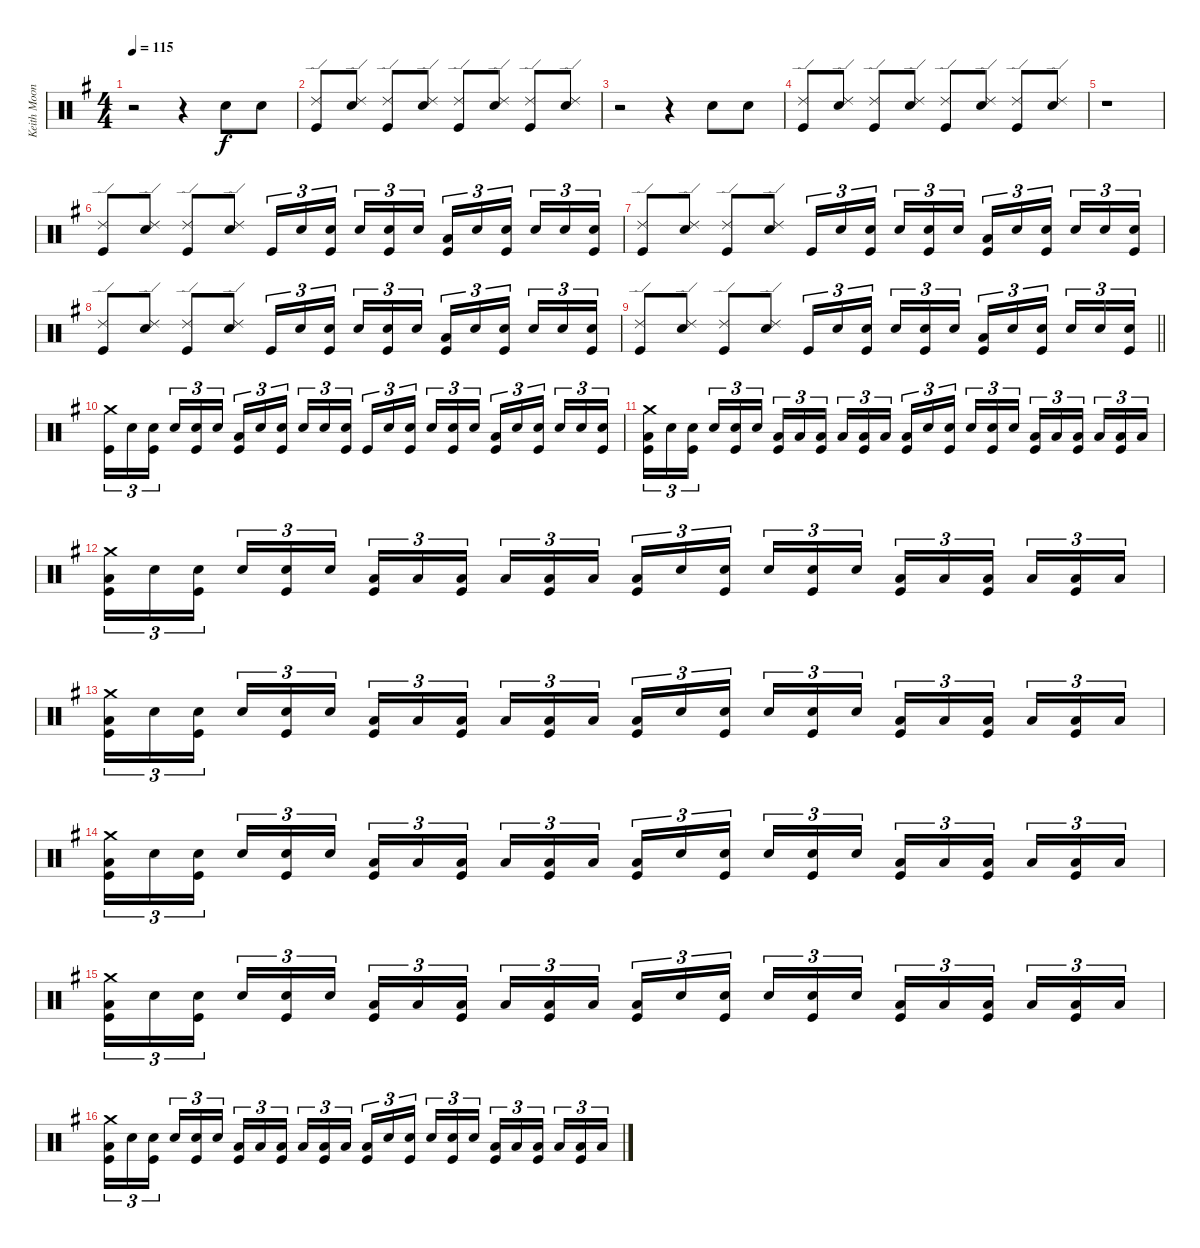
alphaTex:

\track ("Keith Moon" "Keith Moon") {instrument percussion}
\staff {score}
\articulation defaults
\ts (4 4)
\tempo 115
\clef neutral
\ks g
r.2{dy f} r.4 "Electric Snare (hit)".8 "Electric Snare (hit)".8 |
("Ride (edge) 2" "Kick (hit)").8 ("Ride (edge) 2" "Electric Snare (hit)").8 ("Ride (edge) 2" "Kick (hit)").8 ("Ride (edge) 2" "Electric Snare (hit)").8 ("Ride (edge) 2" "Kick (hit)").8 ("Ride (edge) 2" "Electric Snare (hit)").8 ("Ride (edge) 2" "Kick (hit)").8 ("Ride (edge) 2" "Electric Snare (hit)").8 |
r.2 r.4 "Electric Snare (hit)".8 "Electric Snare (hit)".8 |
("Ride (edge) 2" "Kick (hit)").8 ("Ride (edge) 2" "Electric Snare (hit)").8 ("Ride (edge) 2" "Kick (hit)").8 ("Ride (edge) 2" "Electric Snare (hit)").8 ("Ride (edge) 2" "Kick (hit)").8 ("Ride (edge) 2" "Electric Snare (hit)").8 ("Ride (edge) 2" "Kick (hit)").8 ("Ride (edge) 2" "Electric Snare (hit)").8 |
r.1 |
("Ride (edge) 2" "Kick (hit)").8 ("Ride (edge) 2" "Electric Snare (hit)").8 ("Ride (edge) 2" "Kick (hit)").8 ("Ride (edge) 2" "Electric Snare (hit)").8 "Kick (hit)".16{tu (3 2)} "Electric Snare (hit)".16{tu (3 2)} ("Electric Snare (hit)" "Kick (hit)").16{tu (3 2) beam splitsecondary} "Electric Snare (hit)".16{tu (3 2)} ("Electric Snare (hit)" "Kick (hit)").16{tu (3 2)} "Electric Snare (hit)".16{tu (3 2)} ("Low Floor Tom (hit)" "Kick (hit)").16{tu (3 2)} "Electric Snare (hit)".16{tu (3 2)} ("Electric Snare (hit)" "Kick (hit)").16{tu (3 2) beam splitsecondary} "Electric Snare (hit)".16{tu (3 2)} "Electric Snare (hit)".16{tu (3 2)} ("Electric Snare (hit)" "Kick (hit)").16{tu (3 2)} |
("Ride (edge) 2" "Kick (hit)").8 ("Ride (edge) 2" "Electric Snare (hit)").8 ("Ride (edge) 2" "Kick (hit)").8 ("Ride (edge) 2" "Electric Snare (hit)").8 "Kick (hit)".16{tu (3 2)} "Electric Snare (hit)".16{tu (3 2)} ("Electric Snare (hit)" "Kick (hit)").16{tu (3 2) beam splitsecondary} "Electric Snare (hit)".16{tu (3 2)} ("Electric Snare (hit)" "Kick (hit)").16{tu (3 2)} "Electric Snare (hit)".16{tu (3 2)} ("Low Floor Tom (hit)" "Kick (hit)").16{tu (3 2)} "Electric Snare (hit)".16{tu (3 2)} ("Electric Snare (hit)" "Kick (hit)").16{tu (3 2) beam splitsecondary} "Electric Snare (hit)".16{tu (3 2)} "Electric Snare (hit)".16{tu (3 2)} ("Electric Snare (hit)" "Kick (hit)").16{tu (3 2)} |
("Ride (edge) 2" "Kick (hit)").8 ("Ride (edge) 2" "Electric Snare (hit)").8 ("Ride (edge) 2" "Kick (hit)").8 ("Ride (edge) 2" "Electric Snare (hit)").8 "Kick (hit)".16{tu (3 2)} "Electric Snare (hit)".16{tu (3 2)} ("Electric Snare (hit)" "Kick (hit)").16{tu (3 2) beam splitsecondary} "Electric Snare (hit)".16{tu (3 2)} ("Electric Snare (hit)" "Kick (hit)").16{tu (3 2)} "Electric Snare (hit)".16{tu (3 2)} ("Low Floor Tom (hit)" "Kick (hit)").16{tu (3 2)} "Electric Snare (hit)".16{tu (3 2)} ("Electric Snare (hit)" "Kick (hit)").16{tu (3 2) beam splitsecondary} "Electric Snare (hit)".16{tu (3 2)} "Electric Snare (hit)".16{tu (3 2)} ("Electric Snare (hit)" "Kick (hit)").16{tu (3 2)} |
\barLineRight lightlight
("Ride (edge) 2" "Kick (hit)").8 ("Ride (edge) 2" "Electric Snare (hit)").8 ("Ride (edge) 2" "Kick (hit)").8 ("Ride (edge) 2" "Electric Snare (hit)").8 "Kick (hit)".16{tu (3 2)} "Electric Snare (hit)".16{tu (3 2)} ("Electric Snare (hit)" "Kick (hit)").16{tu (3 2) beam splitsecondary} "Electric Snare (hit)".16{tu (3 2)} ("Electric Snare (hit)" "Kick (hit)").16{tu (3 2)} "Electric Snare (hit)".16{tu (3 2)} ("Low Floor Tom (hit)" "Kick (hit)").16{tu (3 2)} "Electric Snare (hit)".16{tu (3 2)} ("Electric Snare (hit)" "Kick (hit)").16{tu (3 2) beam splitsecondary} "Electric Snare (hit)".16{tu (3 2)} "Electric Snare (hit)".16{tu (3 2)} ("Electric Snare (hit)" "Kick (hit)").16{tu (3 2)} |
("Crash medium (hit)" "Kick (hit)").16{tu (3 2)} "Electric Snare (hit)".16{tu (3 2)} ("Electric Snare (hit)" "Kick (hit)").16{tu (3 2) beam splitsecondary} "Electric Snare (hit)".16{tu (3 2)} ("Electric Snare (hit)" "Kick (hit)").16{tu (3 2)} "Electric Snare (hit)".16{tu (3 2)} ("Low Floor Tom (hit)" "Kick (hit)").16{tu (3 2)} "Electric Snare (hit)".16{tu (3 2)} ("Electric Snare (hit)" "Kick (hit)").16{tu (3 2) beam splitsecondary} "Electric Snare (hit)".16{tu (3 2)} "Electric Snare (hit)".16{tu (3 2)} ("Electric Snare (hit)" "Kick (hit)").16{tu (3 2)} "Kick (hit)".16{tu (3 2)} "Electric Snare (hit)".16{tu (3 2)} ("Electric Snare (hit)" "Kick (hit)").16{tu (3 2) beam splitsecondary} "Electric Snare (hit)".16{tu (3 2)} ("Electric Snare (hit)" "Kick (hit)").16{tu (3 2)} "Electric Snare (hit)".16{tu (3 2)} ("Low Floor Tom (hit)" "Kick (hit)").16{tu (3 2)} "Electric Snare (hit)".16{tu (3 2)} ("Electric Snare (hit)" "Kick (hit)").16{tu (3 2) beam splitsecondary} "Electric Snare (hit)".16{tu (3 2)} "Electric Snare (hit)".16{tu (3 2)} ("Electric Snare (hit)" "Kick (hit)").16{tu (3 2)} |
("Crash medium (hit)" "Low Floor Tom (hit)" "Kick (hit)").16{tu (3 2)} "Electric Snare (hit)".16{tu (3 2)} ("Electric Snare (hit)" "Kick (hit)").16{tu (3 2) beam splitsecondary} "Electric Snare (hit)".16{tu (3 2)} ("Electric Snare (hit)" "Kick (hit)").16{tu (3 2)} "Electric Snare (hit)".16{tu (3 2)} ("Low Floor Tom (hit)" "Kick (hit)").16{tu (3 2)} "Low Floor Tom (hit)".16{tu (3 2)} ("Low Floor Tom (hit)" "Kick (hit)").16{tu (3 2) beam splitsecondary} "Low Floor Tom (hit)".16{tu (3 2)} ("Low Floor Tom (hit)" "Kick (hit)").16{tu (3 2)} "Low Floor Tom (hit)".16{tu (3 2)} ("Low Floor Tom (hit)" "Kick (hit)").16{tu (3 2)} "Electric Snare (hit)".16{tu (3 2)} ("Electric Snare (hit)" "Kick (hit)").16{tu (3 2) beam splitsecondary} "Electric Snare (hit)".16{tu (3 2)} ("Electric Snare (hit)" "Kick (hit)").16{tu (3 2)} "Electric Snare (hit)".16{tu (3 2)} ("Low Floor Tom (hit)" "Kick (hit)").16{tu (3 2)} "Low Floor Tom (hit)".16{tu (3 2)} ("Low Floor Tom (hit)" "Kick (hit)").16{tu (3 2) beam splitsecondary} "Low Floor Tom (hit)".16{tu (3 2)} ("Low Floor Tom (hit)" "Kick (hit)").16{tu (3 2)} "Low Floor Tom (hit)".16{tu (3 2)} |
("Crash medium (hit)" "Low Floor Tom (hit)" "Kick (hit)").16{tu (3 2)} "Electric Snare (hit)".16{tu (3 2)} ("Electric Snare (hit)" "Kick (hit)").16{tu (3 2) beam splitsecondary} "Electric Snare (hit)".16{tu (3 2)} ("Electric Snare (hit)" "Kick (hit)").16{tu (3 2)} "Electric Snare (hit)".16{tu (3 2)} ("Low Floor Tom (hit)" "Kick (hit)").16{tu (3 2)} "Low Floor Tom (hit)".16{tu (3 2)} ("Low Floor Tom (hit)" "Kick (hit)").16{tu (3 2) beam splitsecondary} "Low Floor Tom (hit)".16{tu (3 2)} ("Low Floor Tom (hit)" "Kick (hit)").16{tu (3 2)} "Low Floor Tom (hit)".16{tu (3 2)} ("Low Floor Tom (hit)" "Kick (hit)").16{tu (3 2)} "Electric Snare (hit)".16{tu (3 2)} ("Electric Snare (hit)" "Kick (hit)").16{tu (3 2) beam splitsecondary} "Electric Snare (hit)".16{tu (3 2)} ("Electric Snare (hit)" "Kick (hit)").16{tu (3 2)} "Electric Snare (hit)".16{tu (3 2)} ("Low Floor Tom (hit)" "Kick (hit)").16{tu (3 2)} "Low Floor Tom (hit)".16{tu (3 2)} ("Low Floor Tom (hit)" "Kick (hit)").16{tu (3 2) beam splitsecondary} "Low Floor Tom (hit)".16{tu (3 2)} ("Low Floor Tom (hit)" "Kick (hit)").16{tu (3 2)} "Low Floor Tom (hit)".16{tu (3 2)} |
("Crash medium (hit)" "Low Floor Tom (hit)" "Kick (hit)").16{tu (3 2)} "Electric Snare (hit)".16{tu (3 2)} ("Electric Snare (hit)" "Kick (hit)").16{tu (3 2) beam splitsecondary} "Electric Snare (hit)".16{tu (3 2)} ("Electric Snare (hit)" "Kick (hit)").16{tu (3 2)} "Electric Snare (hit)".16{tu (3 2)} ("Low Floor Tom (hit)" "Kick (hit)").16{tu (3 2)} "Low Floor Tom (hit)".16{tu (3 2)} ("Low Floor Tom (hit)" "Kick (hit)").16{tu (3 2) beam splitsecondary} "Low Floor Tom (hit)".16{tu (3 2)} ("Low Floor Tom (hit)" "Kick (hit)").16{tu (3 2)} "Low Floor Tom (hit)".16{tu (3 2)} ("Low Floor Tom (hit)" "Kick (hit)").16{tu (3 2)} "Electric Snare (hit)".16{tu (3 2)} ("Electric Snare (hit)" "Kick (hit)").16{tu (3 2) beam splitsecondary} "Electric Snare (hit)".16{tu (3 2)} ("Electric Snare (hit)" "Kick (hit)").16{tu (3 2)} "Electric Snare (hit)".16{tu (3 2)} ("Low Floor Tom (hit)" "Kick (hit)").16{tu (3 2)} "Low Floor Tom (hit)".16{tu (3 2)} ("Low Floor Tom (hit)" "Kick (hit)").16{tu (3 2) beam splitsecondary} "Low Floor Tom (hit)".16{tu (3 2)} ("Low Floor Tom (hit)" "Kick (hit)").16{tu (3 2)} "Low Floor Tom (hit)".16{tu (3 2)} |
("Crash medium (hit)" "Low Floor Tom (hit)" "Kick (hit)").16{tu (3 2)} "Electric Snare (hit)".16{tu (3 2)} ("Electric Snare (hit)" "Kick (hit)").16{tu (3 2) beam splitsecondary} "Electric Snare (hit)".16{tu (3 2)} ("Electric Snare (hit)" "Kick (hit)").16{tu (3 2)} "Electric Snare (hit)".16{tu (3 2)} ("Low Floor Tom (hit)" "Kick (hit)").16{tu (3 2)} "Low Floor Tom (hit)".16{tu (3 2)} ("Low Floor Tom (hit)" "Kick (hit)").16{tu (3 2) beam splitsecondary} "Low Floor Tom (hit)".16{tu (3 2)} ("Low Floor Tom (hit)" "Kick (hit)").16{tu (3 2)} "Low Floor Tom (hit)".16{tu (3 2)} ("Low Floor Tom (hit)" "Kick (hit)").16{tu (3 2)} "Electric Snare (hit)".16{tu (3 2)} ("Electric Snare (hit)" "Kick (hit)").16{tu (3 2) beam splitsecondary} "Electric Snare (hit)".16{tu (3 2)} ("Electric Snare (hit)" "Kick (hit)").16{tu (3 2)} "Electric Snare (hit)".16{tu (3 2)} ("Low Floor Tom (hit)" "Kick (hit)").16{tu (3 2)} "Low Floor Tom (hit)".16{tu (3 2)} ("Low Floor Tom (hit)" "Kick (hit)").16{tu (3 2) beam splitsecondary} "Low Floor Tom (hit)".16{tu (3 2)} ("Low Floor Tom (hit)" "Kick (hit)").16{tu (3 2)} "Low Floor Tom (hit)".16{tu (3 2)} |
("Crash medium (hit)" "Low Floor Tom (hit)" "Kick (hit)").16{tu (3 2)} "Electric Snare (hit)".16{tu (3 2)} ("Electric Snare (hit)" "Kick (hit)").16{tu (3 2) beam splitsecondary} "Electric Snare (hit)".16{tu (3 2)} ("Electric Snare (hit)" "Kick (hit)").16{tu (3 2)} "Electric Snare (hit)".16{tu (3 2)} ("Low Floor Tom (hit)" "Kick (hit)").16{tu (3 2)} "Low Floor Tom (hit)".16{tu (3 2)} ("Low Floor Tom (hit)" "Kick (hit)").16{tu (3 2) beam splitsecondary} "Low Floor Tom (hit)".16{tu (3 2)} ("Low Floor Tom (hit)" "Kick (hit)").16{tu (3 2)} "Low Floor Tom (hit)".16{tu (3 2)} ("Low Floor Tom (hit)" "Kick (hit)").16{tu (3 2)} "Electric Snare (hit)".16{tu (3 2)} ("Electric Snare (hit)" "Kick (hit)").16{tu (3 2) beam splitsecondary} "Electric Snare (hit)".16{tu (3 2)} ("Electric Snare (hit)" "Kick (hit)").16{tu (3 2)} "Electric Snare (hit)".16{tu (3 2)} ("Low Floor Tom (hit)" "Kick (hit)").16{tu (3 2)} "Low Floor Tom (hit)".16{tu (3 2)} ("Low Floor Tom (hit)" "Kick (hit)").16{tu (3 2) beam splitsecondary} "Low Floor Tom (hit)".16{tu (3 2)} ("Low Floor Tom (hit)" "Kick (hit)").16{tu (3 2)} "Low Floor Tom (hit)".16{tu (3 2)} |
("Crash medium (hit)" "Low Floor Tom (hit)" "Kick (hit)").16{tu (3 2)} "Electric Snare (hit)".16{tu (3 2)} ("Electric Snare (hit)" "Kick (hit)").16{tu (3 2) beam splitsecondary} "Electric Snare (hit)".16{tu (3 2)} ("Electric Snare (hit)" "Kick (hit)").16{tu (3 2)} "Electric Snare (hit)".16{tu (3 2)} ("Low Floor Tom (hit)" "Kick (hit)").16{tu (3 2)} "Low Floor Tom (hit)".16{tu (3 2)} ("Low Floor Tom (hit)" "Kick (hit)").16{tu (3 2) beam splitsecondary} "Low Floor Tom (hit)".16{tu (3 2)} ("Low Floor Tom (hit)" "Kick (hit)").16{tu (3 2)} "Low Floor Tom (hit)".16{tu (3 2)} ("Low Floor Tom (hit)" "Kick (hit)").16{tu (3 2)} "Electric Snare (hit)".16{tu (3 2)} ("Electric Snare (hit)" "Kick (hit)").16{tu (3 2) beam splitsecondary} "Electric Snare (hit)".16{tu (3 2)} ("Electric Snare (hit)" "Kick (hit)").16{tu (3 2)} "Electric Snare (hit)".16{tu (3 2)} ("Low Floor Tom (hit)" "Kick (hit)").16{tu (3 2)} "Low Floor Tom (hit)".16{tu (3 2)} ("Low Floor Tom (hit)" "Kick (hit)").16{tu (3 2) beam splitsecondary} "Low Floor Tom (hit)".16{tu (3 2)} ("Low Floor Tom (hit)" "Kick (hit)").16{tu (3 2)} "Low Floor Tom (hit)".16{tu (3 2)}
